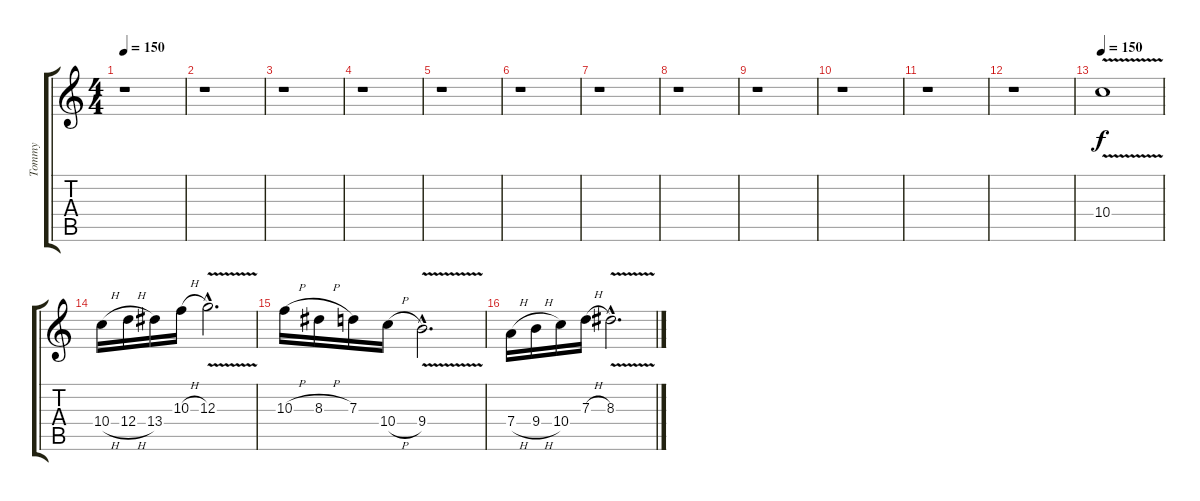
\track ("Tommy" "Tommy") {instrument distortionguitar}
\staff {score tabs}
\tuning (E4 B3 G3 D3 A2 E2) {hide}
\ts (4 4)
\tempo 150
\tempo 140
\tempo 150
\clef g2
\ks c
r.1{dy f instrument distortionguitar} |
r.1 |
r.1 |
r.1 |
r.1 |
r.1 |
r.1 |
r.1 |
r.1 |
r.1 |
r.1 |
r.1 |
\tempo 150
10.4{v}.1 |
10.4{h}.16 12.4{h}.16 13.4.16 10.3{h}.16 12.3{v hac}.2{d} |
10.3{h}.16 8.3{h}.16 7.3.16 10.4{h}.16 9.4{v hac}.2{d} |
7.4{h}.16 9.4{h}.16 10.4.16 7.3{h}.16 8.3{v hac}.2{d}
